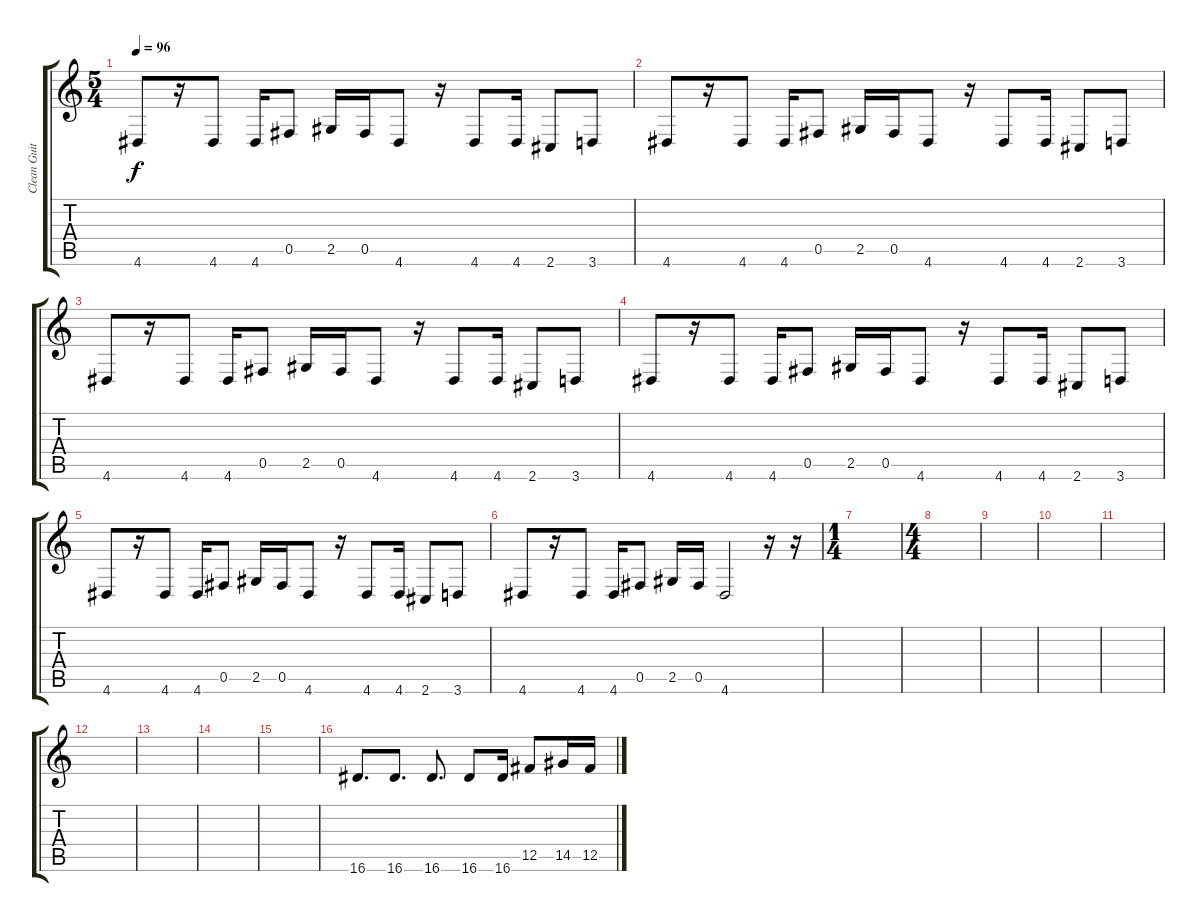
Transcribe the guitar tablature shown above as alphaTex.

\track ("Clean Guitar" "Clean Guit") {instrument electricguitarmuted}
\staff {score tabs}
\tuning (Db4 Ab3 E3 B2 Gb2 B1) {hide}
\ts (5 4)
\tempo 96
\clef g2
\ks c
4.6.8{dy f} r.16 4.6.8 4.6.16 0.5.8 2.5.16 0.5.16 4.6.8 r.16 4.6.8 4.6.16 2.6.8 3.6.8 |
4.6.8 r.16 4.6.8 4.6.16 0.5.8 2.5.16 0.5.16 4.6.8 r.16 4.6.8 4.6.16 2.6.8 3.6.8 |
4.6.8 r.16 4.6.8 4.6.16 0.5.8 2.5.16 0.5.16 4.6.8 r.16 4.6.8 4.6.16 2.6.8 3.6.8 |
4.6.8 r.16 4.6.8 4.6.16 0.5.8 2.5.16 0.5.16 4.6.8 r.16 4.6.8 4.6.16 2.6.8 3.6.8 |
4.6.8 r.16 4.6.8 4.6.16 0.5.8 2.5.16 0.5.16 4.6.8 r.16 4.6.8 4.6.16 2.6.8 3.6.8 |
4.6.8 r.16 4.6.8 4.6.16 0.5.8 2.5.16 0.5.16 4.6.2 r.16 r.16 |
\ts (1 4)
|
\ts (4 4)
|
|
|
|
|
|
|
|
16.6.8{d} 16.6.8{d} 16.6.8{d} 16.6.8 16.6.16 12.5.8 14.5.16 12.5.16
